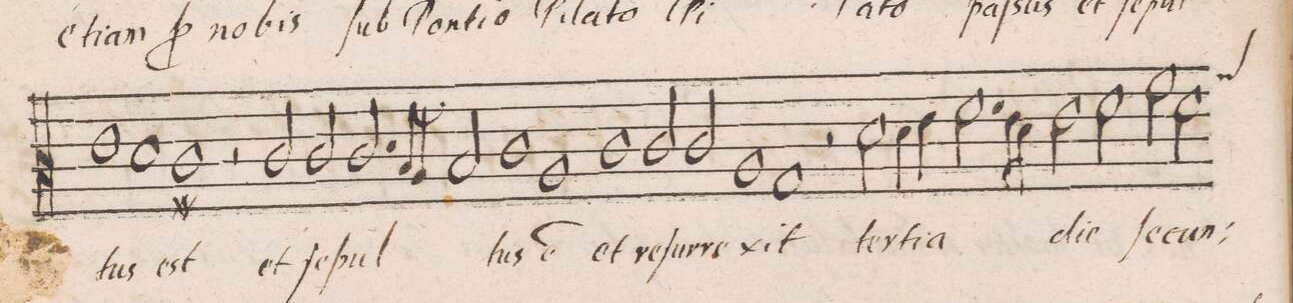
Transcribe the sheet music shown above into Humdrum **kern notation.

**kern	**text
*I"CANTVS	*
*clefC3	*
*k[]	*
*met(C|)	*
*M2/1	*
1e	-tus
1d	.
=97-	=97-
1c#X	est
2r	.
2cny/	et
=98-	=98-
2c/	ſe-
2.c/	-pul-
8B/L	.
8A/J	.
2B/	.
=99-	=99-
1c	-tus
1A	e(st)
=100-	=100-
1c	et
2c/	re-
2c/	-ſur-
=101-	=101-
1A	-re-
1G	-xit
=102-	=102-
2r	.
2d\	ter-
4d\	-ti-
4e\	-a
2.f\	.
=103-	=103-
8e\L	.
8d\J	.
2e\	di-
2f\	-e
2a\	ſe-
=104-	=104-
*custos:a	*
2f\	-cun-
*-	*-
